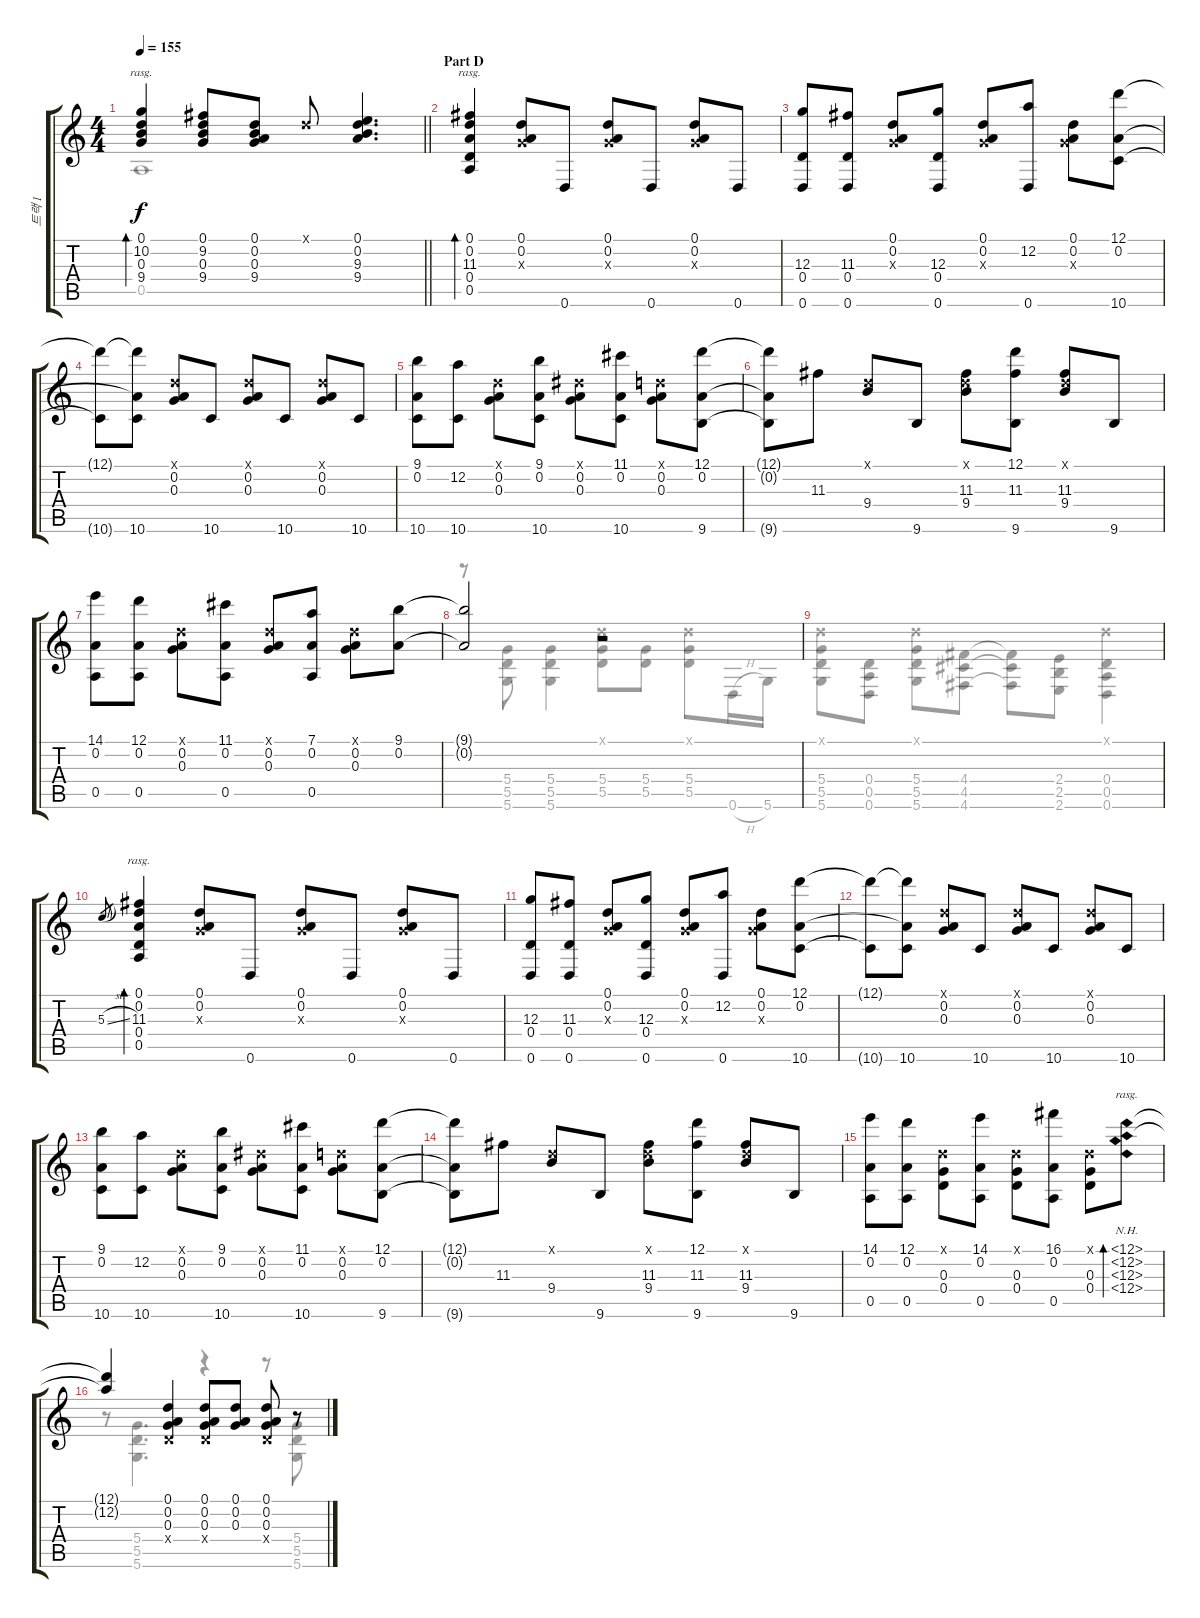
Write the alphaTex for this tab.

\track ("트랙 1" "트랙 1") {instrument acousticguitarsteel}
\staff {score tabs}
\tuning (D4 A3 G3 D3 A2 D2) {hide}
\voice
\ts (4 4)
\tempo 155
\clef g2
\barLineRight lightlight
\ks c
(0.1 10.2 0.3 9.4).4{bd 120 rasg ii dy f} (0.1 9.2 0.3 9.4).8 (0.1 0.2 0.3 9.4).8 0.1{x}.8 (0.1 0.2 9.3 9.4).4{d} |
\section ("" "Part D")
(0.1 0.2 11.3 0.4 0.5).4{bd 240 rasg ii} (0.1 0.2 0.3{x}).8 0.6.8 (0.1 0.2 0.3{x}).8 0.6.8 (0.1 0.2 0.3{x}).8 0.6.8 |
(12.3 0.4 0.6).8 (11.3 0.4 0.6).8 (0.1 0.2 0.3{x}).8 (12.3 0.4 0.6).8 (0.1 0.2 0.3{x}).8 (12.2 0.6).8 (0.1 0.2 0.3{x}).8 (12.1 0.2 10.6).8 |
(12.1{t} 10.6{t}).8 (12.1{t} 0.2{t} 10.6).8 (0.1{x} 0.2 0.3).8 10.6.8 (0.1{x} 0.2 0.3).8 10.6.8 (0.1{x} 0.2 0.3).8 10.6.8 |
(9.1 0.2 10.6).8 (12.2 10.6).8 (0.1{x} 0.2 0.3).8 (9.1 0.2 10.6).8 (1.1{x} 0.2 0.3).8 (11.1 0.2 10.6).8 (0.1{x} 0.2 0.3).8 (12.1 0.2 9.6).8 |
(12.1{t} 0.2{t} 9.6{t}).8 11.3.8 (0.1{x} 9.4).8 9.6.8 (0.1{x} 11.3 9.4).8 (12.1 11.3 9.6).8 (0.1{x} 11.3 9.4).8 9.6.8 |
(14.1 0.2 0.5).8 (12.1 0.2 0.5).8 (0.1{x} 0.2 0.3).8 (11.1 0.2 0.5).8 (0.1{x} 0.2 0.3).8 (7.1 0.2 0.5).8 (0.1{x} 0.2 0.3).8 (9.1 0.2).8 |
(9.1{t} 0.2{t}).2 r.2 |
|
5.3{sl}.8{gr} (0.1 0.2 11.3 0.4 0.5).4{bd 240 rasg ii} (0.1 0.2 0.3{x}).8 0.6.8 (0.1 0.2 0.3{x}).8 0.6.8 (0.1 0.2 0.3{x}).8 0.6.8 |
(12.3 0.4 0.6).8 (11.3 0.4 0.6).8 (0.1 0.2 0.3{x}).8 (12.3 0.4 0.6).8 (0.1 0.2 0.3{x}).8 (12.2 0.6).8 (0.1 0.2 0.3{x}).8 (12.1 0.2 10.6).8 |
(12.1{t} 10.6{t}).8 (12.1{t} 0.2{t} 10.6).8 (0.1{x} 0.2 0.3).8 10.6.8 (0.1{x} 0.2 0.3).8 10.6.8 (0.1{x} 0.2 0.3).8 10.6.8 |
(9.1 0.2 10.6).8 (12.2 10.6).8 (0.1{x} 0.2 0.3).8 (9.1 0.2 10.6).8 (1.1{x} 0.2 0.3).8 (11.1 0.2 10.6).8 (0.1{x} 0.2 0.3).8 (12.1 0.2 9.6).8 |
(12.1{t} 0.2{t} 9.6{t}).8 11.3.8 (0.1{x} 9.4).8 9.6.8 (0.1{x} 11.3 9.4).8 (12.1 11.3 9.6).8 (0.1{x} 11.3 9.4).8 9.6.8 |
(14.1 0.2 0.5).8 (12.1 0.2 0.5).8 (0.1{x} 0.3 0.4).8 (14.1 0.2 0.5).8 (0.1{x} 0.3 0.4).8 (16.1 0.2 0.5).8 (0.1{x} 0.3 0.4).8 (12.1{nh} 12.2{nh} 12.3{nh} 12.4{nh}).8{bd 240 rasg ii} |
(12.1{t} 12.2{t}).4 (0.1 0.2 0.3 0.4{x}).4 (0.1 0.2 0.3 0.4{x}).8 (0.1 0.2 0.3).8 (0.1 0.2 0.3 0.4{x}).8 r.8
\voice
\clef g2
\ottava regular
\simile none
\barLineRight lightlight
\ks c
0.5.1{dy f} |
|
|
|
|
|
|
r.8 (5.4 5.5 5.6).8 (5.4 5.5 5.6).4 (0.1{x} 5.4 5.5).8 (5.4 5.5).8 (0.1{x} 5.4 5.5).8 0.6{h}.16 5.6.16 |
(0.1{x} 5.4 5.5 5.6).8 (0.4 0.5 0.6).8 (0.1{x} 5.4 5.5 5.6).8 (4.4 4.5 4.6).8 (4.4{t} 4.5{t} 4.6{t}).8 (2.4 2.5 2.6).8 (0.1{x} 0.4 0.5 0.6).4 |
|
|
|
|
|
|
r.8 (5.4 5.5 5.6).4{d} r.4 r.8 (5.4 5.5 5.6).8
